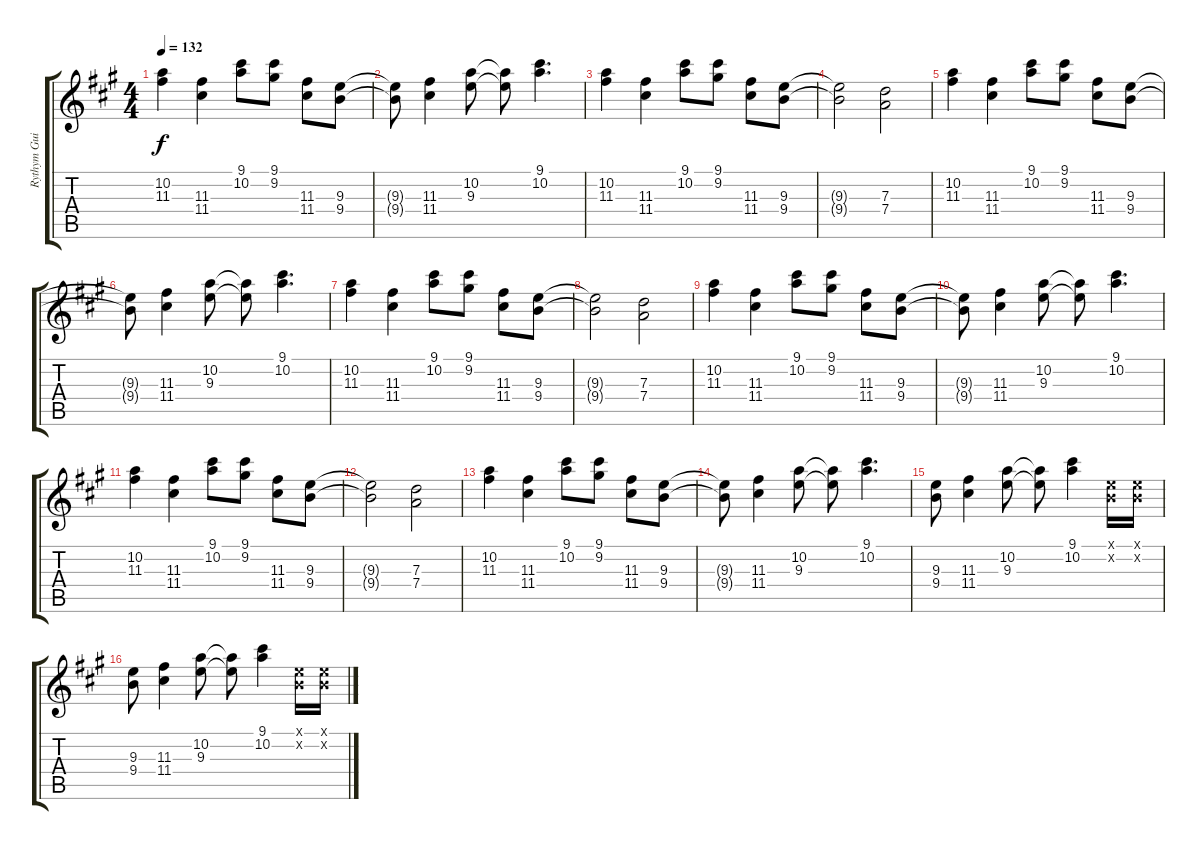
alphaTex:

\track ("Rythym Guitar" "Rythym Gui") {instrument overdrivenguitar}
\staff {score tabs}
\tuning (E4 B3 G3 D3 A2 E2) {hide}
\ts (4 4)
\tempo 132
\clef g2
\ks f#minor
(10.2 11.3).4{dy f} (11.3 11.4).4 (9.1 10.2).8 (9.1 9.2).8 (11.3 11.4).8 (9.3 9.4).8 |
(9.3{t} 9.4{t}).8 (11.3 11.4).4 (10.2 9.3).8 (10.2{t} 9.3{t}).8 (9.1 10.2).4{d} |
(10.2 11.3).4 (11.3 11.4).4 (9.1 10.2).8 (9.1 9.2).8 (11.3 11.4).8 (9.3 9.4).8 |
(9.3{t} 9.4{t}).2 (7.3 7.4).2 |
(10.2 11.3).4 (11.3 11.4).4 (9.1 10.2).8 (9.1 9.2).8 (11.3 11.4).8 (9.3 9.4).8 |
(9.3{t} 9.4{t}).8 (11.3 11.4).4 (10.2 9.3).8 (10.2{t} 9.3{t}).8 (9.1 10.2).4{d} |
(10.2 11.3).4 (11.3 11.4).4 (9.1 10.2).8 (9.1 9.2).8 (11.3 11.4).8 (9.3 9.4).8 |
(9.3{t} 9.4{t}).2 (7.3 7.4).2 |
(10.2 11.3).4 (11.3 11.4).4 (9.1 10.2).8 (9.1 9.2).8 (11.3 11.4).8 (9.3 9.4).8 |
(9.3{t} 9.4{t}).8 (11.3 11.4).4 (10.2 9.3).8 (10.2{t} 9.3{t}).8 (9.1 10.2).4{d} |
(10.2 11.3).4 (11.3 11.4).4 (9.1 10.2).8 (9.1 9.2).8 (11.3 11.4).8 (9.3 9.4).8 |
(9.3{t} 9.4{t}).2 (7.3 7.4).2 |
(10.2 11.3).4 (11.3 11.4).4 (9.1 10.2).8 (9.1 9.2).8 (11.3 11.4).8 (9.3 9.4).8 |
(9.3{t} 9.4{t}).8 (11.3 11.4).4 (10.2 9.3).8 (10.2{t} 9.3{t}).8 (9.1 10.2).4{d} |
(9.3 9.4).8 (11.3 11.4).4 (10.2 9.3).8 (10.2{t} 9.3{t}).8 (9.1 10.2).4 (0.1{x} 0.2{x}).16 (0.1{x} 0.2{x}).16 |
(9.3 9.4).8 (11.3 11.4).4 (10.2 9.3).8 (10.2{t} 9.3{t}).8 (9.1 10.2).4 (0.1{x} 0.2{x}).16 (0.1{x} 0.2{x}).16
